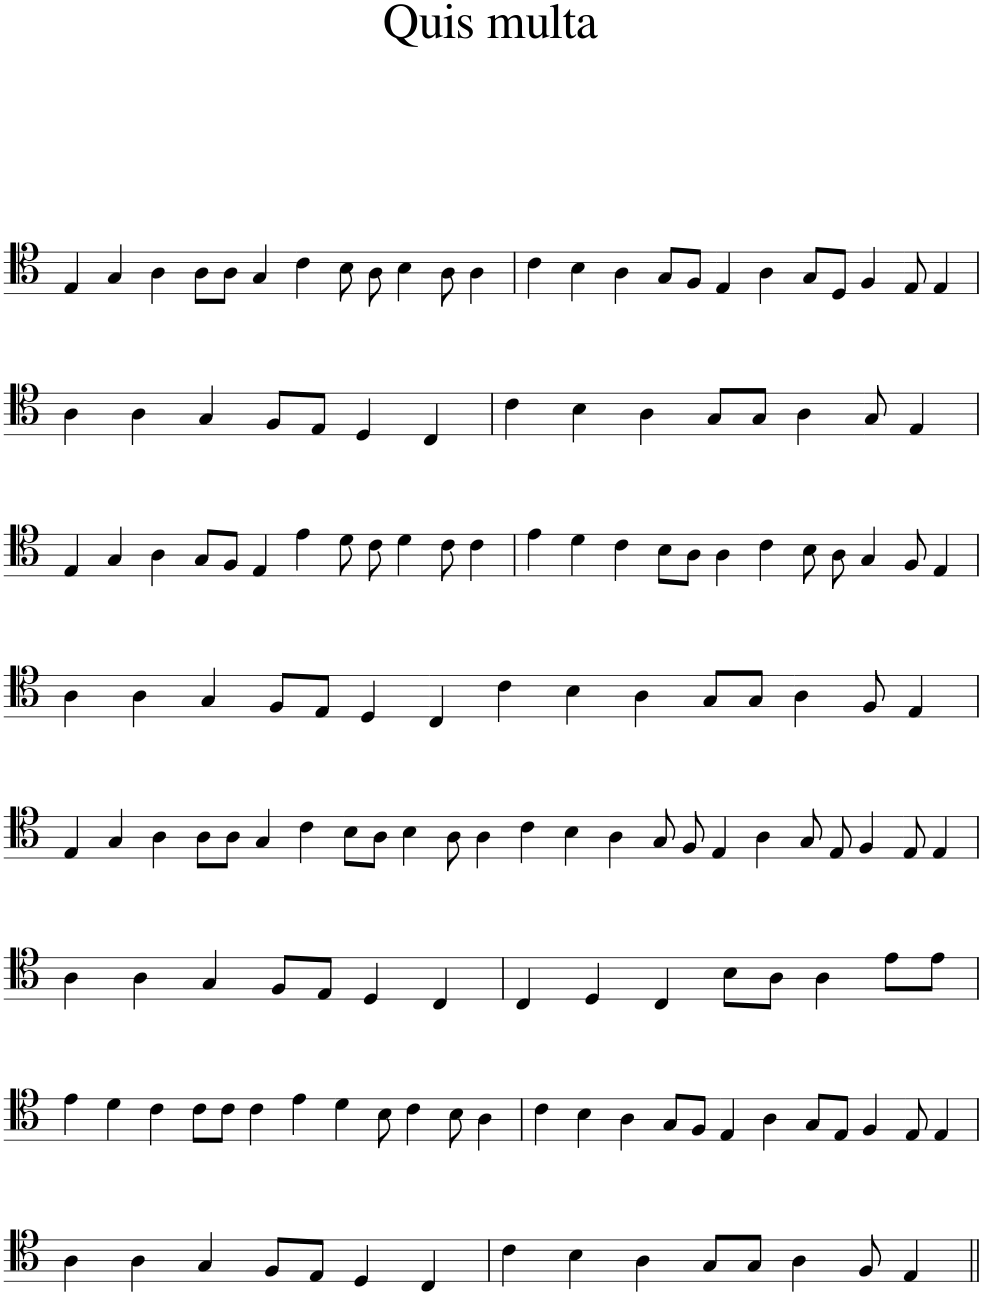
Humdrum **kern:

**kern
*part1
*staff1
*I"Piano
*I'Pno.
*clefC4
*k[]
*M5/4
=1
4E/
4G/
4A\
8A\L
8A\J
4G/
=2-
*M9/8
4c\
8B\
8A\
4B\
8A\
4A\
=3
*M4/4
4c\
4B\
4A\
8G/L
8F/J
=4-
4E/
4A\
8G/L
8D/J
4F/
=5-
*M3/8
8E/
4E/
!!LO:LB:g=z
=6
*M6/4
4A\
4A\
4G/
8F/L
8E/J
4D/
4C/
=7
*M5/4
4c\
4B\
4A\
8G/L
8G/J
4A\
=8-
*M3/8
8G/
4E/
!!LO:LB:g=z
=9
*M5/4
4E/
4G/
4A\
8G/L
8F/J
4E/
=10-
*M9/8
4e\
8d\
8c\
4d\
8c\
4c\
=11
*M5/4
4e\
4d\
4c\
8B\L
8A\J
4A\
=12-
*M9/8
4c\
8B\
8A\
4G/
8F/
4E/
!!LO:LB:g=z
=13
*M5/4
4A\
4A\
4G/
8F/L
8E/J
4D/
=14-
*M5/4
4C/
4c\
4B\
4A\
8G/L
8G/J
=15-
*M5/8
4A\
8F/
4E/
!!LO:LB:g=z
=16
*M6/4
4E/
4G/
4A\
8A\L
8A\J
4G/
4c\
=17-
*M11/8
8B\L
8A\J
4B\
8A\
4A\
4c\
4B\
=18-
*M12/8
4A\
8G/
8F/
4E/
4A\
8G/
8E/
4F/
=19-
*M3/8
8E/
4E/
!!LO:LB:g=z
=20
*M6/4
4A\
4A\
4G/
8F/L
8E/J
4D/
4C/
=21
*M6/4
4C/
4D/
4C/
8B\L
8A\J
4A\
8e\L
8e\J
!!LO:LB:g=z
=22
4e\
4d\
4c\
8c\L
8c\J
4c\
4e\
=23-
*M4/4
4d\
8B\
4c\
8B\
4A\
=24
4c\
4B\
4A\
8G/L
8F/J
=25-
4E/
4A\
8G/L
8E/J
4F/
=26-
*M3/8
8E/
4E/
!!LO:LB:g=z
=27
*M6/4
4A\
4A\
4G/
8F/L
8E/J
4D/
4C/
=28
*M13/8
4c\
4B\
4A\
8G/L
8G/J
4A\
8F/
4E/
=||
*-
